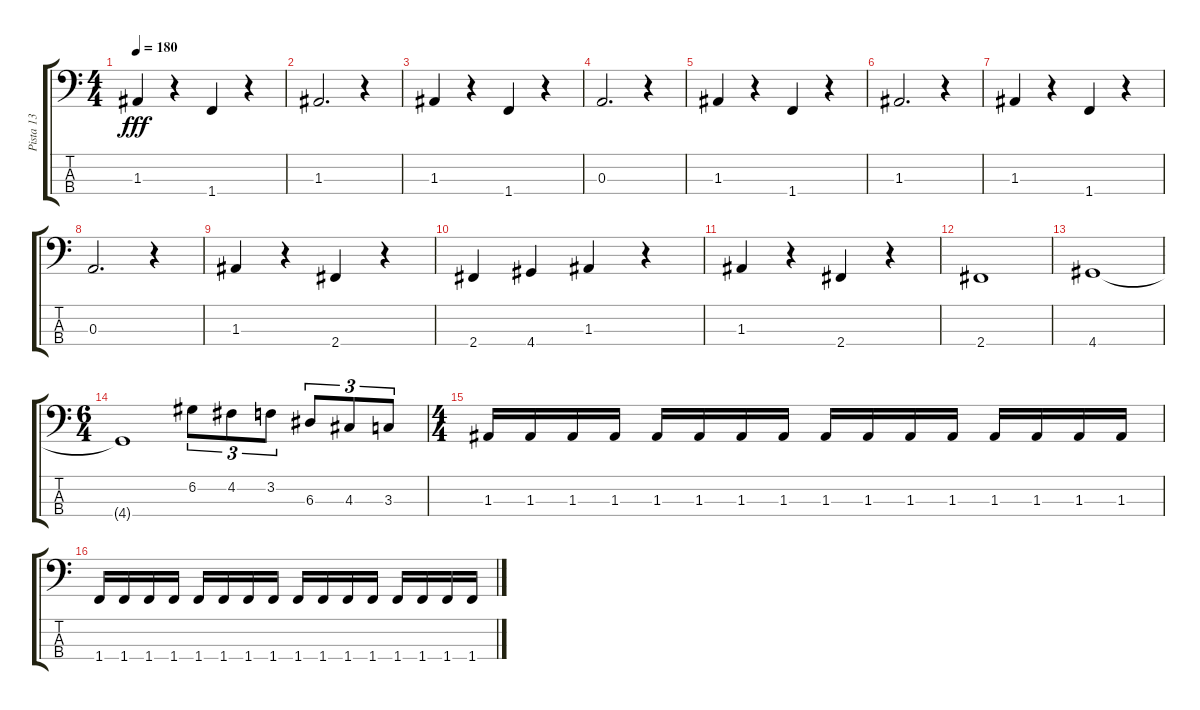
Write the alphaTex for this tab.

\track ("Pista 13" "Pista 13") {instrument electricbassfinger}
\staff {score tabs}
\tuning (G2 D2 A1 E1) {hide}
\ts (4 4)
\tempo 180
\clef f4
\ks c
1.3.4{dy fff} r.4 1.4.4 r.4 |
1.3.2{d} r.4 |
1.3.4 r.4 1.4.4 r.4 |
0.3.2{d} r.4 |
1.3.4 r.4 1.4.4 r.4 |
1.3.2{d} r.4 |
1.3.4 r.4 1.4.4 r.4 |
0.3.2{d} r.4 |
1.3.4 r.4 2.4.4 r.4 |
2.4.4 4.4.4 1.3.4 r.4 |
1.3.4 r.4 2.4.4 r.4 |
2.4.1 |
4.4.1 |
\ts (6 4)
4.4{t}.1 6.2.8{tu (3 2)} 4.2.8{tu (3 2)} 3.2.8{tu (3 2)} 6.3.8{tu (3 2)} 4.3.8{tu (3 2)} 3.3.8{tu (3 2)} |
\ts (4 4)
1.3.16 1.3.16 1.3.16 1.3.16 1.3.16 1.3.16 1.3.16 1.3.16 1.3.16 1.3.16 1.3.16 1.3.16 1.3.16 1.3.16 1.3.16 1.3.16 |
1.4.16 1.4.16 1.4.16 1.4.16 1.4.16 1.4.16 1.4.16 1.4.16 1.4.16 1.4.16 1.4.16 1.4.16 1.4.16 1.4.16 1.4.16 1.4.16
